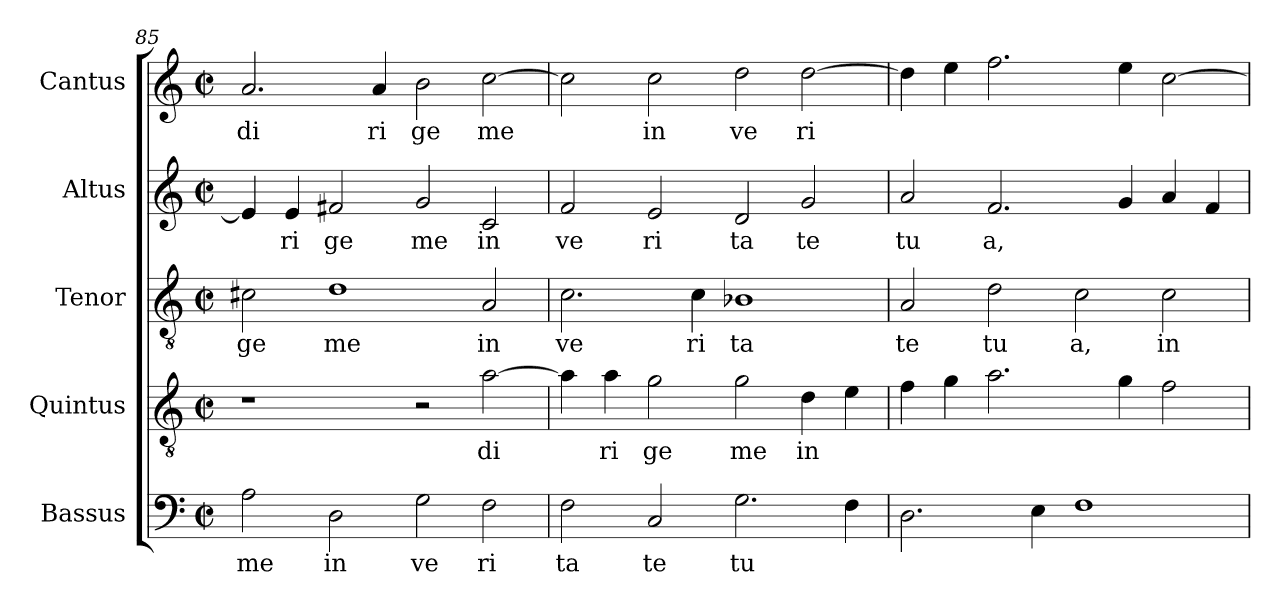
**kern	**text	**kern	**text	**kern	**text	**kern	**text	**kern	**text
*part5	*part5	*part4	*part4	*part3	*part3	*part2	*part2	*part1	*part1
*staff5	*staff5	*staff4	*staff4	*staff3	*staff3	*staff2	*staff2	*staff1	*staff1
*I"Bassus	*	*I"Quintus	*	*I"Tenor	*	*I"Altus	*	*I"Cantus	*
!!LO:LB:g=z
*clefF4	*	*clefGv2	*	*clefGv2	*	*clefG2	*	*clefG2	*
*k[]	*	*k[]	*	*k[]	*	*k[]	*	*k[]	*
*C:	*	*C:	*	*C:	*	*C:	*	*C:	*
*M2/2	*	*M2/2	*	*M2/2	*	*M2/2	*	*M2/2	*
*met(c|)	*	*met(c|)	*	*met(c|)	*	*met(c|)	*	*met(c|)	*
=85	=85	=85	=85	=85	=85	=85	=85	=85	=85
!	!LO:LY:b:cj	!	!	!	!LO:LY:b:cj	!	!LO:LY:b:cj	!	!LO:LY:b:cj
2A\	me	1r	.	2c#X\	ge	4e/]	.	2.a/	di
!	!	!	!	!	!	!	!LO:LY:b:cj	!	!
.	.	.	.	.	.	4e/	ri	.	.
!	!LO:LY:b:cj	!	!	!	!LO:LY:b:cj	!	!LO:LY:b:cj	!	!
2D\	in	.	.	1d	me	2f#X/	ge	.	.
!	!	!	!	!	!	!	!	!	!LO:LY:b:cj
.	.	.	.	.	.	.	.	4a/	ri
!	!LO:LY:b:cj	!	!	!	!	!	!LO:LY:b:cj	!	!LO:LY:b:cj
2G\	ve	2r	.	.	.	2g/	me	2b\	ge
!	!LO:LY:b:cj	!	!LO:LY:b:cj	!	!LO:LY:b:cj	!	!LO:LY:b:cj	!	!LO:LY:b:cj
2F\	ri	[>2a\	di	2A/	in	2c/	in	[>2cc\	me
=86	=86	=86	=86	=86	=86	=86	=86	=86	=86
!	!LO:LY:b:cj	!	!LO:LY:b:cj	!	!LO:LY:b:cj	!	!LO:LY:b:cj	!	!LO:LY:b:cj
2F\	ta	4a\]	.	2.c\	ve	2f/	ve	2cc\]	.
!	!	!	!LO:LY:b:cj	!	!	!	!	!	!
.	.	4a\	ri	.	.	.	.	.	.
!	!LO:LY:b:cj	!	!LO:LY:b:cj	!	!	!	!LO:LY:b:cj	!	!LO:LY:b:cj
2C/	te	2g\	ge	.	.	2e/	ri	2cc\	in
!	!	!	!	!	!LO:LY:b:cj	!	!	!	!
.	.	.	.	4c\	ri	.	.	.	.
!	!LO:LY:b:cj	!	!LO:LY:b:cj	!	!LO:LY:b:cj	!	!LO:LY:b:cj	!	!LO:LY:b:cj
2.G\	tu	2g\	me	1B-X	ta	2d/	ta	2dd\	ve
!	!	!	!LO:LY:b:cj	!	!	!	!LO:LY:b:cj	!	!LO:LY:b:cj
.	.	4d\	in	.	.	2g/	te	[>2dd\	ri
!	!LO:LY:b:cj	!	!LO:LY:b:cj	!	!	!	!	!	!
4F\	.	4e\	.	.	.	.	.	.	.
=87	=87	=87	=87	=87	=87	=87	=87	=87	=87
!	!LO:LY:b:cj	!	!LO:LY:b:cj	!	!LO:LY:b:cj	!	!LO:LY:b:cj	!	!LO:LY:b:cj
2.D\	.	4f\	.	2A/	te	2a/	tu	4dd\]	.
!	!	!	!LO:LY:b:cj	!	!	!	!	!	!LO:LY:b:cj
.	.	4g\	.	.	.	.	.	4ee\	.
!	!	!	!LO:LY:b:cj	!	!LO:LY:b:cj	!	!LO:LY:b:cj	!	!LO:LY:b:cj
.	.	2.a\	.	2d\	tu	2.f/	a,	2.ff\	.
!	!LO:LY:b:cj	!	!	!	!	!	!	!	!
4E\	.	.	.	.	.	.	.	.	.
!	!LO:LY:b:cj	!	!	!	!LO:LY:b:cj	!	!	!	!
1F	.	.	.	2c\	a,	.	.	.	.
!	!	!	!LO:LY:b:cj	!	!	!	!LO:LY:b:cj	!	!LO:LY:b:cj
.	.	4g\	.	.	.	4g/	.	4ee\	.
!	!	!	!LO:LY:b:cj	!	!LO:LY:b:cj	!	!LO:LY:b:cj	!	!LO:LY:b:cj
.	.	2f\	.	2c\	in	4a/	.	[>2cc\	.
!	!	!	!	!	!	!	!LO:LY:b:cj	!	!
.	.	.	.	.	.	4f/	.	.	.
=	=	=	=	=	=	=	=	=	=
*-	*-	*-	*-	*-	*-	*-	*-	*-	*-
